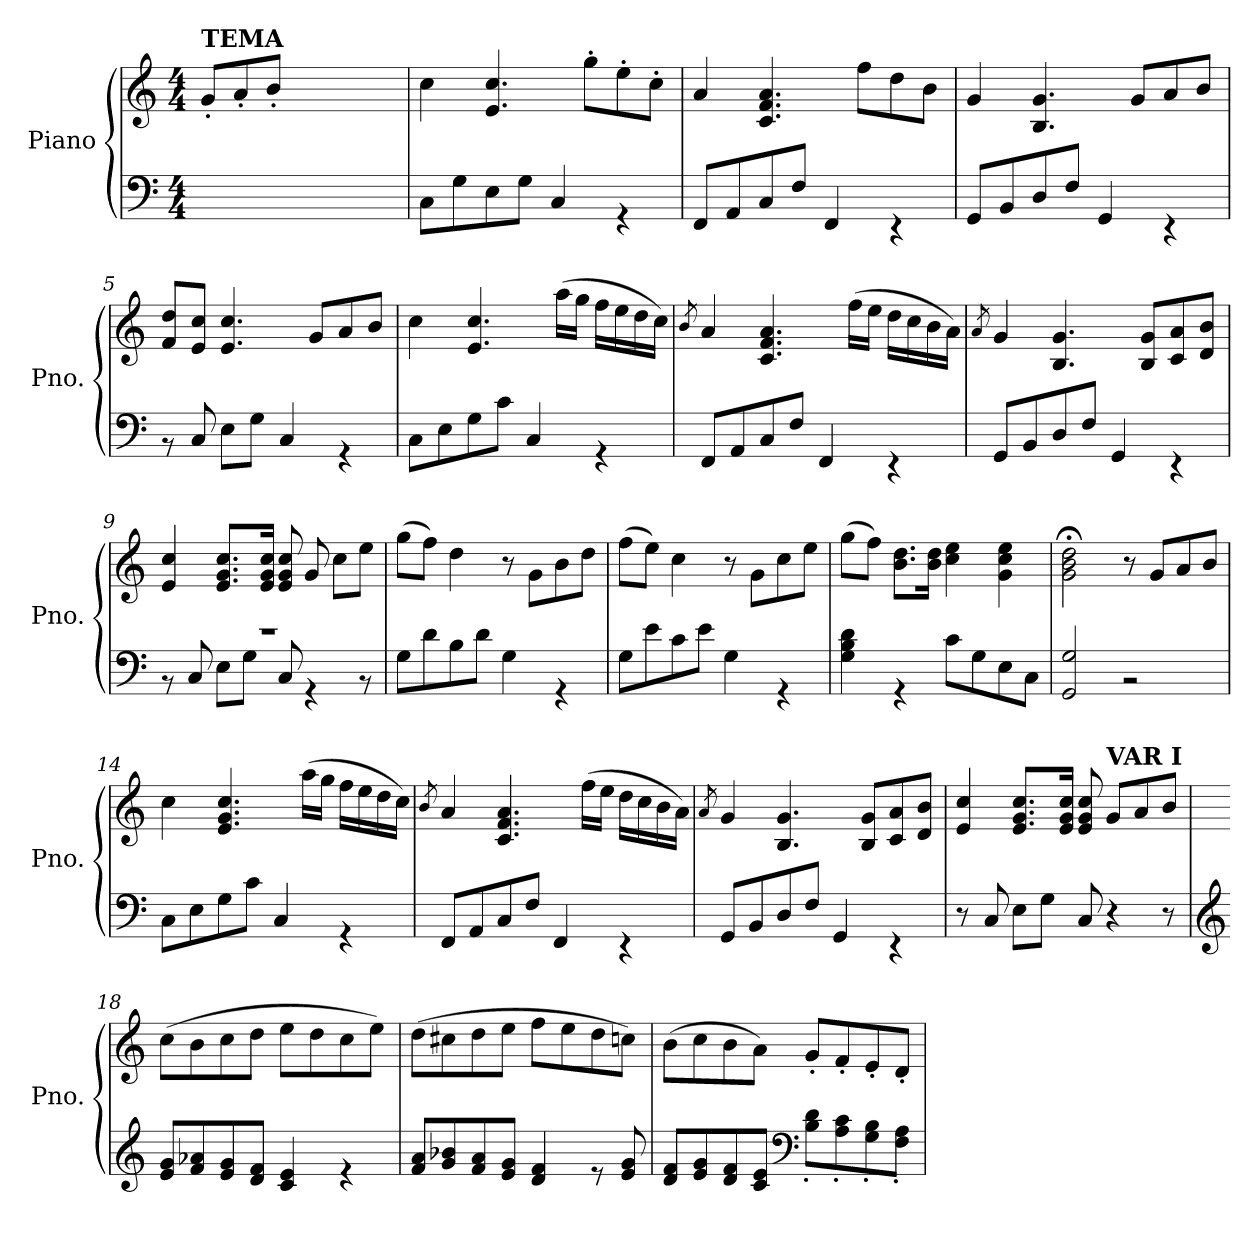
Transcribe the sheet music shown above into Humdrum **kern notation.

**kern	**kern
*part1	*part1
*staff2	*staff1
*I"Piano	*
*I'Pno.	*
*clefF4	*clefG2
*k[]	*k[]
*M4/4	*M4/4
=1	=1
*^	*
!	!	!LO:TX:a:B:t=TEMA
1ryy	8ryy	8g'/L
.	2..ryy	8a'/
.	.	8b'/J
.	.	2ryy
.	.	8ryy
=2	=2	=2
1ryy	8C\L	4cc\
.	8G\	.
.	8E\	4.e/ 4.cc/
.	8G\J	.
.	4C/	.
.	.	8gg'\L
.	4r	8ee'\
.	.	8cc'\J
=3	=3	=3
1ryy	8FF/L	4a/
.	8AA/	.
.	8C/	4.c/ 4.f/ 4.a/
.	8F/J	.
.	4FF/	.
.	.	8ff\L
.	4r	8dd\
.	.	8b\J
=4	=4	=4
1ryy	8GG/L	4g/
.	8BB/	.
.	8D/	4.B/ 4.g/
.	8F/J	.
.	4GG/	.
.	.	8g/L
.	4r	8a/
.	.	8b/J
=5	=5	=5
1ryy	8r	8f/ 8dd/L
.	8C/	8e/ 8cc/J
.	8E\L	4.e/ 4.cc/
.	8G\J	.
.	4C/	.
.	.	8g/L
.	4r	8a/
.	.	8b/J
=6	=6	=6
1ryy	8C\L	4cc\
.	8E\	.
.	8G\	4.e/ 4.cc/
.	8c\J	.
.	4C/	.
.	.	(>16aa\LL
.	.	16gg\JJ
.	4r	16ff\LL
.	.	16ee\
.	.	16dd\
.	.	16cc\JJ)
=7	=7	=7
.	.	8qb/
1ryy	8FF/L	4a/
.	8AA/	.
.	8C/	4.c/ 4.f/ 4.a/
.	8F/J	.
.	4FF/	.
.	.	(>16ff\LL
.	.	16ee\JJ
.	4r	16dd\LL
.	.	16cc\
.	.	16b\
.	.	16a\JJ)
=8	=8	=8
.	.	8qa/
1ryy	8GG/L	4g/
.	8BB/	.
.	8D/	4.B/ 4.g/
.	8F/J	.
.	4GG/	.
.	.	8B/ 8g/L
.	4r	8c/ 8a/
.	.	8d/ 8b/J
=9	=9	=9
1r	8r	4e/ 4cc/
.	8C/	.
.	8E\L	8.e/ 8.g/ 8.cc/L
.	8G\J	.
.	.	16e/ 16g/ 16cc/Jk
.	8C/	8e/ 8g/ 8cc/
.	4r	8g/
.	.	8cc\L
.	8r	8ee\J
=10	=10	=10
1ryy	8G\L	(>8gg\L
.	8d\	8ff\J)
.	8B\	4dd\
.	8d\J	.
.	4G\	8r
.	.	8g\L
.	4r	8b\
.	.	8dd\J
=11	=11	=11
1ryy	8G\L	(>8ff\L
.	8e\	8ee\J)
.	8c\	4cc\
.	8e\J	.
.	4G\	8r
.	.	8g\L
.	4r	8cc\
.	.	8ee\J
=12	=12	=12
1ryy	4G\ 4B\ 4d\	(>8gg\L
.	.	8ff\J)
.	4r	8.b\ 8.dd\L
.	.	16b\ 16dd\Jk
.	8c\L	4cc\ 4ee\
.	8G\	.
.	8E\	4g\ 4cc\ 4ee\
.	8C\J	.
=13	=13	=13
1ryy	2GG/ 2G/	2g\;< 2b\;< 2dd\;<
.	2r	8r
.	.	8g/L
.	.	8a/
.	.	8b/J
=14	=14	=14
1ryy	8C\L	4cc\
.	8E\	.
.	8G\	4.e/ 4.g/ 4.cc/
.	8c\J	.
.	4C/	.
.	.	(>16aa\LL
.	.	16gg\JJ
.	4r	16ff\LL
.	.	16ee\
.	.	16dd\
.	.	16cc\JJ)
=15	=15	=15
.	.	8qb/
1ryy	8FF/L	4a/
.	8AA/	.
.	8C/	4.c/ 4.f/ 4.a/
.	8F/J	.
.	4FF/	.
.	.	(>16ff\LL
.	.	16ee\JJ
.	4r	16dd\LL
.	.	16cc\
.	.	16b\
.	.	16a\JJ)
=16	=16	=16
.	.	8qa/
1ryy	8GG/L	4g/
.	8BB/	.
.	8D/	4.B/ 4.g/
.	8F/J	.
.	4GG/	.
.	.	8B/ 8g/L
.	4r	8c/ 8a/
.	.	8d/ 8b/J
=17	=17	=17
2ryy	8r	4e/ 4cc/
.	8C/	.
.	8E\L	8.e/ 8.g/ 8.cc/L
.	8G\J	.
.	.	16e/ 16g/ 16cc/Jk
8ryy	8C/	8e/ 8g/ 8cc/
!	!	!LO:TX:a:B:t=VAR I
4ryy	4r	8g/L
.	.	8a/
8ryy	8r	8b/J
=18	=18	=18
*clefG2	*	*
1ryy	8e/ 8g/L	(>8cc\L
.	8f/ 8a-X/	8b\
.	8e/ 8g/	8cc\
.	8d/ 8f/J	8dd\J
.	4c/ 4e/	8ee\L
.	.	8dd\
.	4r	8cc\
.	.	8ee\J)
=19	=19	=19
1ryy	8f/ 8a/L	(>8dd\L
.	8g/ 8b-X/	8cc#X\
.	8f/ 8a/	8dd\
.	8e/ 8g/J	8ee\J
.	4d/ 4f/	8ff\L
.	.	8ee\
.	8r	8dd\
.	8e/ 8g/	8ccn\J)
=20	=20	=20
1ryy	8d/ 8f/L	(>8b\L
.	8e/ 8g/	8cc\
.	8d/ 8f/	8b\
.	8c/ 8e/J	8a\J)
*clefF4	*	*
.	8B\' 8d\'L	8g'/L
.	8A\' 8c\'	8f'/
.	8G\' 8B\'	8e'/
.	8F\' 8A\'J	8d'/J
*v	*v	*
=	=
*-	*-
